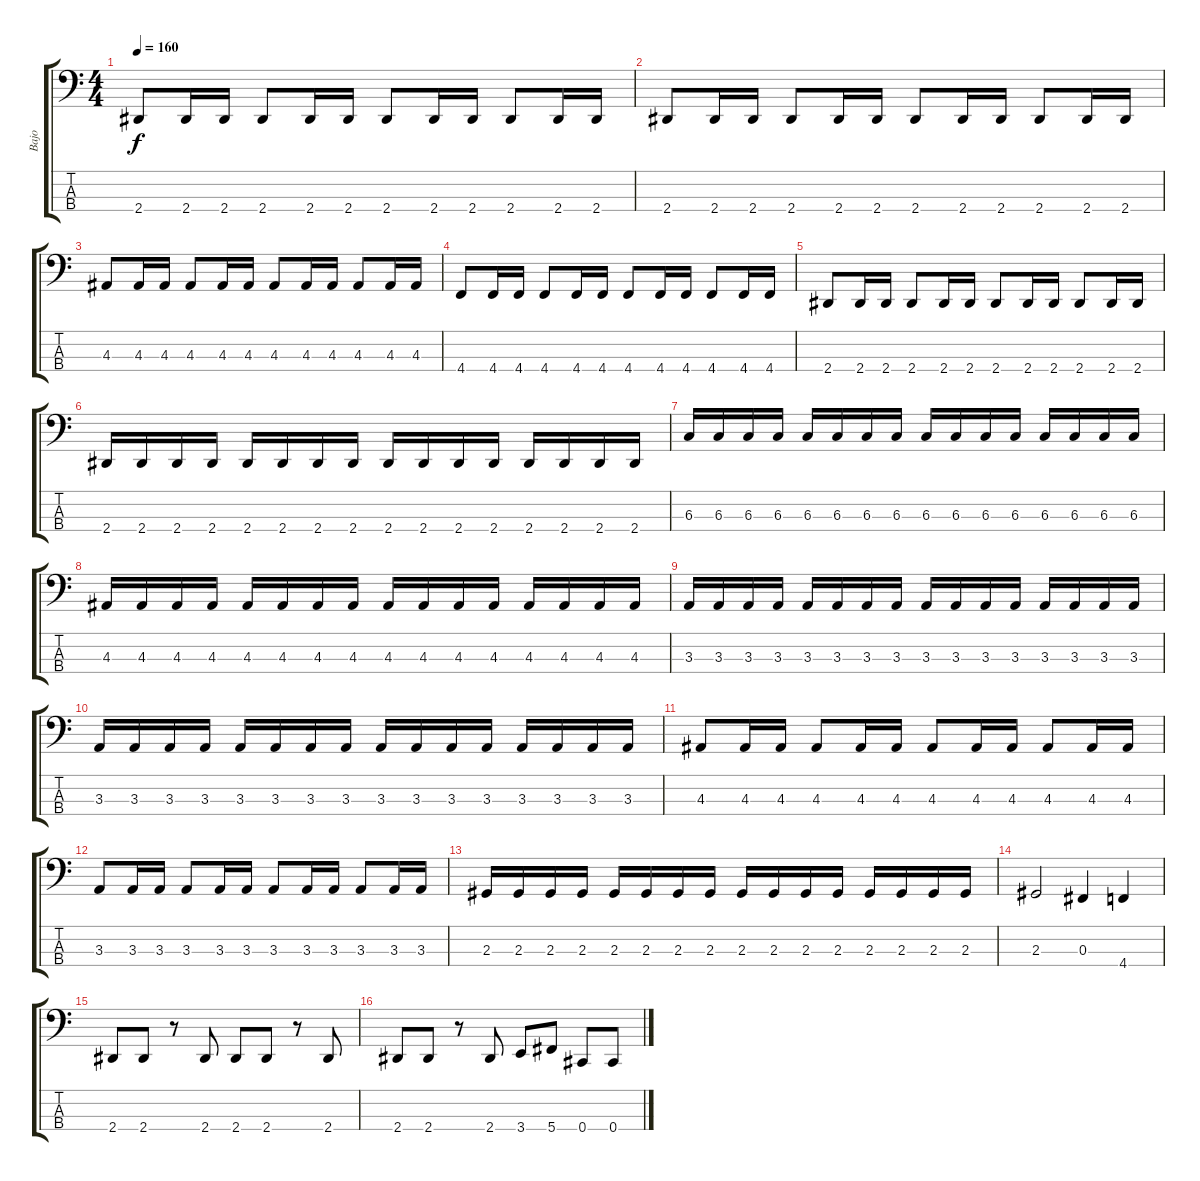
\track ("Bajo" "Bajo") {instrument electricbasspick}
\staff {score tabs}
\tuning (E2 B1 Gb1 Db1) {hide}
\ts (4 4)
\tempo 160
\clef f4
\ks c
2.4.8{dy f} 2.4.16 2.4.16 2.4.8 2.4.16 2.4.16 2.4.8 2.4.16 2.4.16 2.4.8 2.4.16 2.4.16 |
2.4.8 2.4.16 2.4.16 2.4.8 2.4.16 2.4.16 2.4.8 2.4.16 2.4.16 2.4.8 2.4.16 2.4.16 |
4.3.8 4.3.16 4.3.16 4.3.8 4.3.16 4.3.16 4.3.8 4.3.16 4.3.16 4.3.8 4.3.16 4.3.16 |
4.4.8 4.4.16 4.4.16 4.4.8 4.4.16 4.4.16 4.4.8 4.4.16 4.4.16 4.4.8 4.4.16 4.4.16 |
2.4.8 2.4.16 2.4.16 2.4.8 2.4.16 2.4.16 2.4.8 2.4.16 2.4.16 2.4.8 2.4.16 2.4.16 |
2.4.16 2.4.16 2.4.16 2.4.16 2.4.16 2.4.16 2.4.16 2.4.16 2.4.16 2.4.16 2.4.16 2.4.16 2.4.16 2.4.16 2.4.16 2.4.16 |
6.3.16 6.3.16 6.3.16 6.3.16 6.3.16 6.3.16 6.3.16 6.3.16 6.3.16 6.3.16 6.3.16 6.3.16 6.3.16 6.3.16 6.3.16 6.3.16 |
4.3.16 4.3.16 4.3.16 4.3.16 4.3.16 4.3.16 4.3.16 4.3.16 4.3.16 4.3.16 4.3.16 4.3.16 4.3.16 4.3.16 4.3.16 4.3.16 |
3.3.16 3.3.16 3.3.16 3.3.16 3.3.16 3.3.16 3.3.16 3.3.16 3.3.16 3.3.16 3.3.16 3.3.16 3.3.16 3.3.16 3.3.16 3.3.16 |
3.3.16 3.3.16 3.3.16 3.3.16 3.3.16 3.3.16 3.3.16 3.3.16 3.3.16 3.3.16 3.3.16 3.3.16 3.3.16 3.3.16 3.3.16 3.3.16 |
4.3.8 4.3.16 4.3.16 4.3.8 4.3.16 4.3.16 4.3.8 4.3.16 4.3.16 4.3.8 4.3.16 4.3.16 |
3.3.8 3.3.16 3.3.16 3.3.8 3.3.16 3.3.16 3.3.8 3.3.16 3.3.16 3.3.8 3.3.16 3.3.16 |
2.3.16 2.3.16 2.3.16 2.3.16 2.3.16 2.3.16 2.3.16 2.3.16 2.3.16 2.3.16 2.3.16 2.3.16 2.3.16 2.3.16 2.3.16 2.3.16 |
2.3.2 0.3.4 4.4.4 |
2.4.8 2.4.8 r.8 2.4.8 2.4.8 2.4.8 r.8 2.4.8 |
2.4.8 2.4.8 r.8 2.4.8 3.4.8 5.4.8 0.4.8 0.4.8
